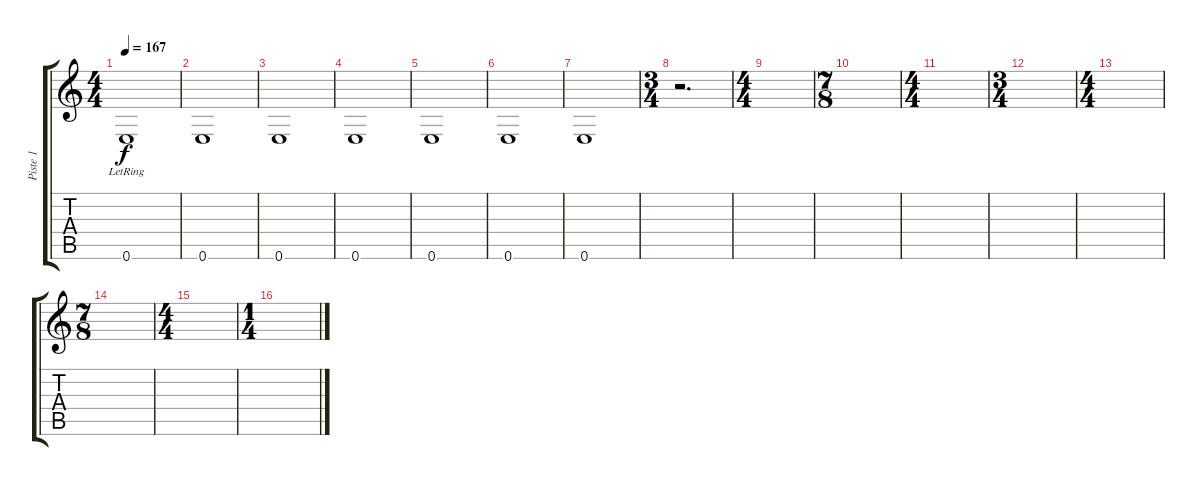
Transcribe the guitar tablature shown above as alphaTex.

\track ("Piste 1" "Piste 1") {instrument distortionguitar}
\staff {score tabs}
\tuning (E4 B3 G3 D3 A2 E2) {hide}
\ts (4 4)
\tempo 167
\clef g2
\ks c
0.6{lr}.1{dy f volume 6 instrument guitarfretnoise} |
0.6.1 |
0.6.1 |
0.6.1 |
0.6.1 |
0.6.1 |
0.6.1 |
\ts (3 4)
r.2{d volume 13 instrument distortionguitar} |
\ts (4 4)
|
\ts (7 8)
|
\ts (4 4)
|
\ts (3 4)
|
\ts (4 4)
|
\ts (7 8)
|
\ts (4 4)
|
\ts (1 4)
